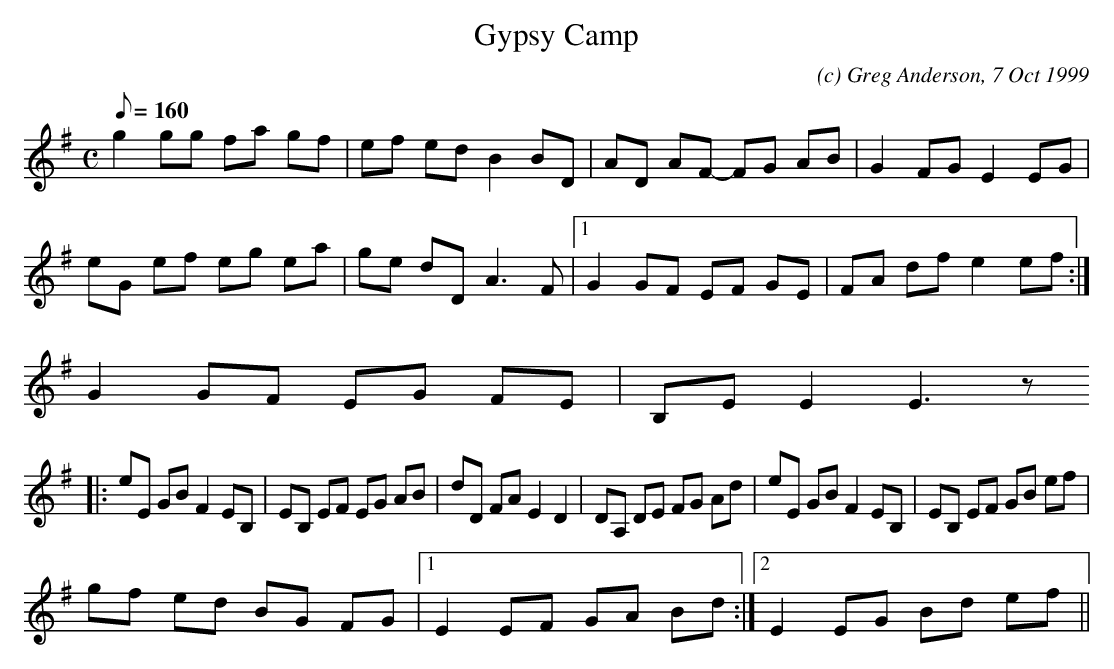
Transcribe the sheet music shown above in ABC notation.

X:1
T:Gypsy Camp
M:C
L:1/8
Q:160
C:(c) Greg Anderson, 7 Oct 1999
K:Em
g2 gg fa gf|ef ed B2 BD|AD AF- FG AB|G2 FG E2 EG|
eG ef eg ea|ge dD A3 F|1G2 GF EF GE|FA df e2 ef:|
2G2 GF EG FE|B,E E2 E3 z
|:eE GB F2 EB,|EB, EF EG AB |dD FA E2 D2|DA, DE FG Ad|eE GB F2 EB,|EB, EF GB ef|
gf ed BG FG|1E2 EF GA Bd:|2E2 EG Bd ef||
